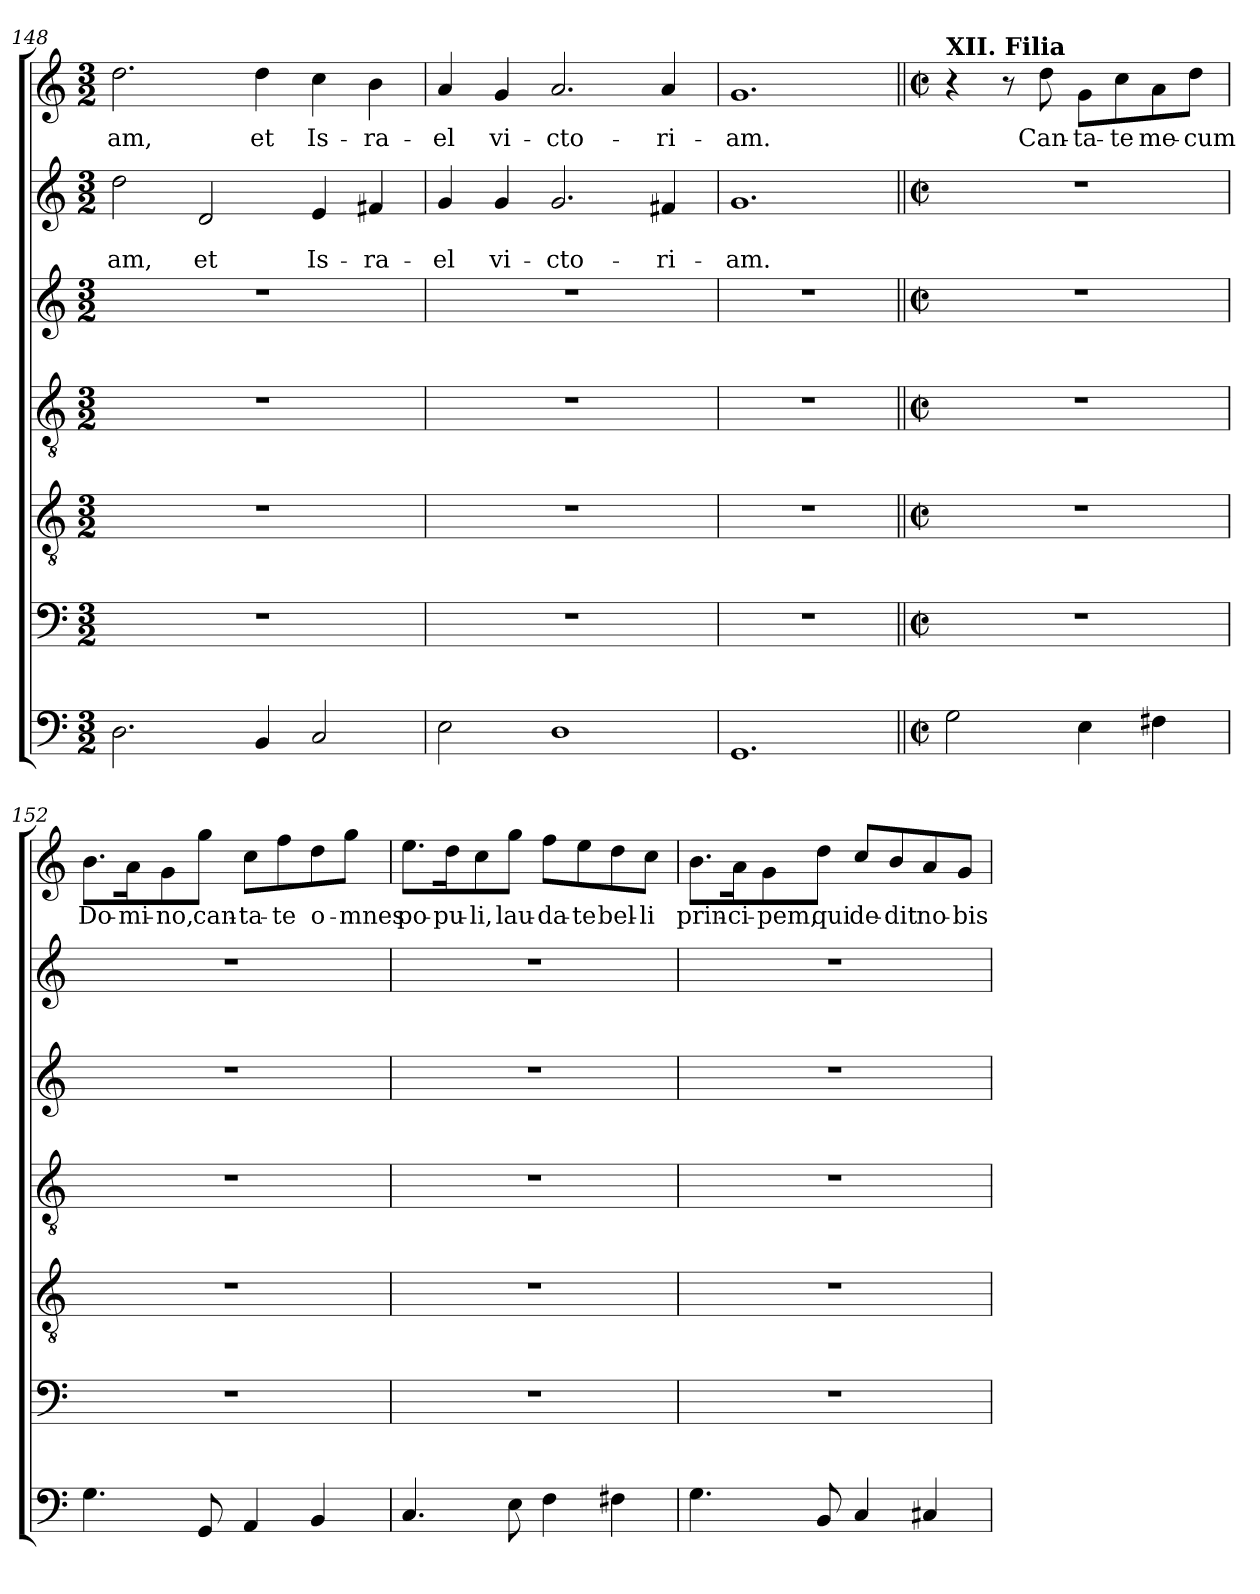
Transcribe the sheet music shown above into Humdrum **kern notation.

**kern	**kern	**kern	**kern	**kern	**kern	**text	**text	**kern	**text
*part7	*part6	*part5	*part4	*part3	*part2	*part2	*part2	*part1	*part1
*staff7	*staff6	*staff5	*staff4	*staff3	*staff2	*staff2	*staff2	*staff1	*staff1
*clefF4	*clefF4	*clefGv2	*clefGv2	*clefG2	*clefG2	*	*	*clefG2	*
*k[]	*k[]	*k[]	*k[]	*k[]	*k[]	*	*	*k[]	*
*C:	*C:	*C:	*C:	*C:	*C:	*	*	*C:	*
*M3/2	*M3/2	*M3/2	*M3/2	*M3/2	*M3/2	*	*	*M3/2	*
=148	=148	=148	=148	=148	=148	=148	=148	=148	=148
2.D\	1.r	1.r	1.r	1.r	2dd\	.	-am,	2.dd\	-am,
.	.	.	.	.	2d/	.	et	.	.
4BB/	.	.	.	.	.	.	.	4dd\	et
2C/	.	.	.	.	4e/	.	Is-	4cc\	Is-
.	.	.	.	.	4f#X/	.	-ra-	4b\	-ra-
=149	=149	=149	=149	=149	=149	=149	=149	=149	=149
2E\	1.r	1.r	1.r	1.r	4g/	.	-el	4a/	-el
.	.	.	.	.	4g/	.	vi-	4g/	vi-
1D	.	.	.	.	2.g/	.	-cto-	2.a/	-cto-
.	.	.	.	.	4f#X/	.	-ri-	4a/	-ri-
=150	=150	=150	=150	=150	=150	=150	=150	=150	=150
1.GG	1.r	1.r	1.r	1.r	1.g	.	-am.	1.g	-am.
!!LO:PB:g=z
=151||	=151||	=151||	=151||	=151||	=151||	=151||	=151||	=151||	=151||
*M2/2	*M2/2	*M2/2	*M2/2	*M2/2	*M2/2	*	*	*M2/2	*
*met(c|)	*met(c|)	*met(c|)	*met(c|)	*met(c|)	*met(c|)	*	*	*met(c|)	*
!	!	!	!	!	!	!	!	!LO:TX:a:B:t=XII. Filia	!
2G\	1r	1r	1r	1r	1r	.	.	4r	.
.	.	.	.	.	.	.	.	8r	.
.	.	.	.	.	.	.	.	8dd\	Can-
4E\	.	.	.	.	.	.	.	8g\L	-ta-
.	.	.	.	.	.	.	.	8cc\	-te
4F#X\	.	.	.	.	.	.	.	8a\	me-
.	.	.	.	.	.	.	.	8dd\J	-cum
=152	=152	=152	=152	=152	=152	=152	=152	=152	=152
4.G\	1r	1r	1r	1r	1r	.	.	8.b\L	Do-
.	.	.	.	.	.	.	.	16a\K	-mi-
.	.	.	.	.	.	.	.	8g\	-no,
8GG/	.	.	.	.	.	.	.	8gg\J	can-
4AA/	.	.	.	.	.	.	.	8cc\L	-ta-
.	.	.	.	.	.	.	.	8ff\	-te
4BB/	.	.	.	.	.	.	.	8dd\	o-
.	.	.	.	.	.	.	.	8gg\J	-mnes
=153	=153	=153	=153	=153	=153	=153	=153	=153	=153
4.C/	1r	1r	1r	1r	1r	.	.	8.ee\L	po-
.	.	.	.	.	.	.	.	16dd\K	-pu-
.	.	.	.	.	.	.	.	8cc\	-li,
8E\	.	.	.	.	.	.	.	8gg\J	lau-
4F\	.	.	.	.	.	.	.	8ff\L	-da-
.	.	.	.	.	.	.	.	8ee\	-te
4F#X\	.	.	.	.	.	.	.	8dd\	bel-
.	.	.	.	.	.	.	.	8cc\J	-li
!!LO:LB:g=z
=154	=154	=154	=154	=154	=154	=154	=154	=154	=154
4.G\	1r	1r	1r	1r	1r	.	.	8.b\L	prin-
.	.	.	.	.	.	.	.	16a\K	-ci-
.	.	.	.	.	.	.	.	8g\	-pem,
8BB/	.	.	.	.	.	.	.	8dd\J	qui
4C/	.	.	.	.	.	.	.	8cc/L	de-
.	.	.	.	.	.	.	.	8b/	-dit
4C#X/	.	.	.	.	.	.	.	8a/	no-
.	.	.	.	.	.	.	.	8g/J	-bis
=	=	=	=	=	=	=	=	=	=
*-	*-	*-	*-	*-	*-	*-	*-	*-	*-
